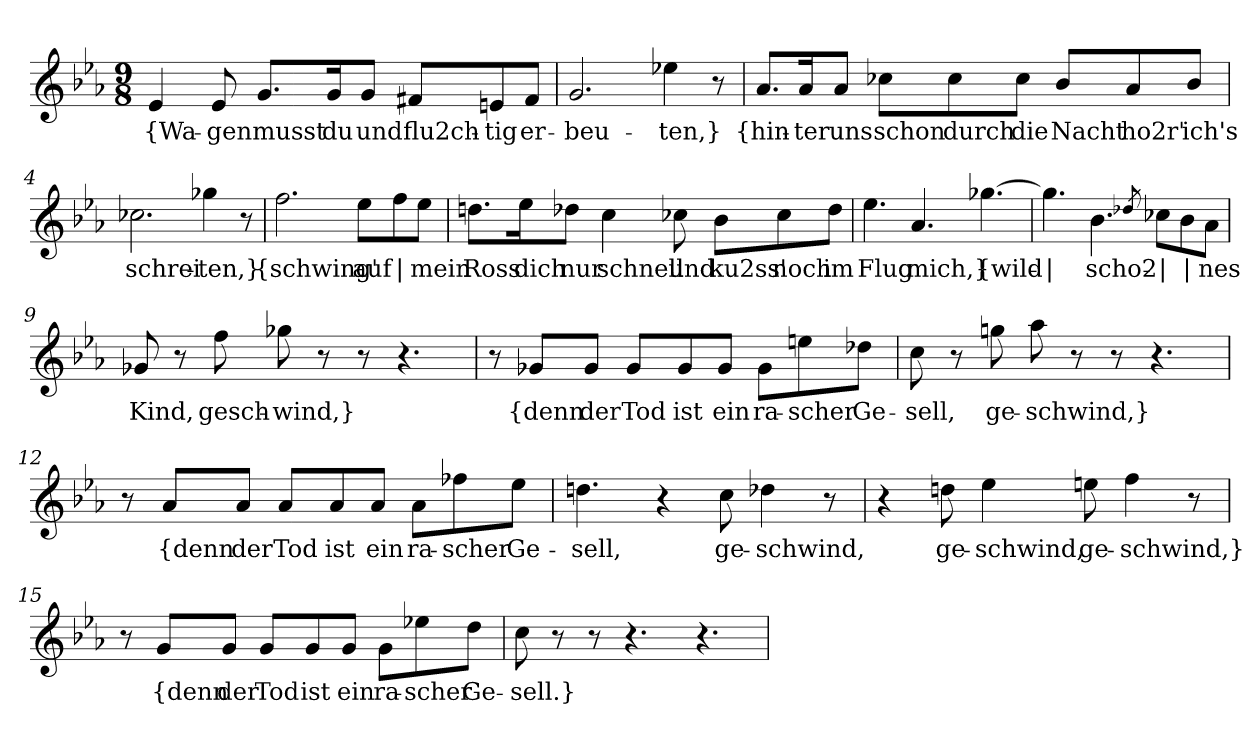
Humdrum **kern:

**kern	**text
*part1	*part1
*staff1	*staff1
*clefG2	*
*k[b-e-a-]	*
*M9/8	*
=1	=1
!	!LO:LY:b
4e-/	{Wa-
!	!LO:LY:b
8e-/	-gen
!	!LO:LY:b
8.g/L	musst
!	!LO:LY:b
16g/K	du
!	!LO:LY:b
8g/J	und
!	!LO:LY:b
8f#X/L	flu2ch-
!	!LO:LY:b
8en/	-tig
!	!LO:LY:b
8f#/J	er-
=2	=2
!	!LO:LY:b
2.g/	-beu-
!	!LO:LY:b
4ee-X\	-ten,}
8r	.
!!LO:LB:g=z
=3	=3
!	!LO:LY:b
8.a-/L	{hin-
!	!LO:LY:b
16a-/K	-ter
!	!LO:LY:b
8a-/J	uns
!	!LO:LY:b
8cc-X\L	schon
!	!LO:LY:b
8cc-\	durch
!	!LO:LY:b
8cc-\J	die
!	!LO:LY:b
8b-/L	Nacht
!	!LO:LY:b
8a-/	ho2r'
!	!LO:LY:b
8b-/J	ich's
=4	=4
!	!LO:LY:b
2.cc-X\	schrei-
!	!LO:LY:b
4gg-X\	-ten,}
8r	.
=5	=5
!	!LO:LY:b
2.ff\	{schwing'
!	!LO:LY:b
8ee-\L	auf
!	!LO:LY:b
8ff\	|
!	!LO:LY:b
8ee-\J	mein
!!LO:LB:g=z
=6	=6
!	!LO:LY:b
8.ddn\L	Ross
!	!LO:LY:b
16ee-\K	dich
!	!LO:LY:b
8dd-X\J	nur
!	!LO:LY:b
4cc\	schnell
!	!LO:LY:b
8cc-X\	und
!	!LO:LY:b
8b-\L	ku2ss'
!	!LO:LY:b
8cc-\	noch
!	!LO:LY:b
8dd-\J	im
=7	=7
!	!LO:LY:b
4.ee-\	Flug
!	!LO:LY:b
4.a-/	mich,}
!	!LO:LY:b
[4.gg-X\	{wild-
=8	=8
!	!LO:LY:b
4.gg-\]	|
!	!LO:LY:b
4.b-\	scho2-
8qdd-X/	.
!	!LO:LY:b
8cc-X\L	|
!	!LO:LY:b
8b-\	|
!	!LO:LY:b
8a-\J	-nes
!!LO:LB:g=z
=9	=9
!	!LO:LY:b
8g-X/	Kind,
8r	.
!	!LO:LY:b
8ff\	gesch-
!	!LO:LY:b
8gg-X\	-wind,}
8r	.
8r	.
4.r	.
=10	=10
8r	.
!	!LO:LY:b
8g-X/L	{denn
!	!LO:LY:b
8g-/J	der
!	!LO:LY:b
8g-/L	Tod
!	!LO:LY:b
8g-/	ist
!	!LO:LY:b
8g-/J	ein
!	!LO:LY:b
8g-\L	ra-
!	!LO:LY:b
8een\	-scher
!	!LO:LY:b
8dd-X\J	Ge-
=11	=11
!	!LO:LY:b
8cc\	-sell,
8r	.
!	!LO:LY:b
8ggn\	ge-
!	!LO:LY:b
8aa-\	-schwind,}
8r	.
8r	.
4.r	.
!!LO:LB:g=z
=12	=12
8r	.
!	!LO:LY:b
8a-/L	{denn
!	!LO:LY:b
8a-/J	der
!	!LO:LY:b
8a-/L	Tod
!	!LO:LY:b
8a-/	ist
!	!LO:LY:b
8a-/J	ein
!	!LO:LY:b
8a-\L	ra-
!	!LO:LY:b
8ff-X\	-scher
!	!LO:LY:b
8ee-\J	Ge-
=13	=13
!	!LO:LY:b
4.ddn\	-sell,
4r	.
!	!LO:LY:b
8cc\	ge-
!	!LO:LY:b
4dd-X\	-schwind,
8r	.
=14	=14
4r	.
!	!LO:LY:b
8ddn\	ge-
!	!LO:LY:b
4ee-\	-schwind,
!	!LO:LY:b
8een\	ge-
!	!LO:LY:b
4ff\	-schwind,}
8r	.
!!LO:LB:g=z
=15	=15
8r	.
!	!LO:LY:b
8g/L	{denn
!	!LO:LY:b
8g/J	der
!	!LO:LY:b
8g/L	Tod
!	!LO:LY:b
8g/	ist
!	!LO:LY:b
8g/J	ein
!	!LO:LY:b
8g\L	ra-
!	!LO:LY:b
8ee-X\	-scher
!	!LO:LY:b
8dd\J	Ge-
=16	=16
!	!LO:LY:b
8cc\	-sell.}
8r	.
8r	.
4.r	.
4.r	.
=	=
*-	*-
